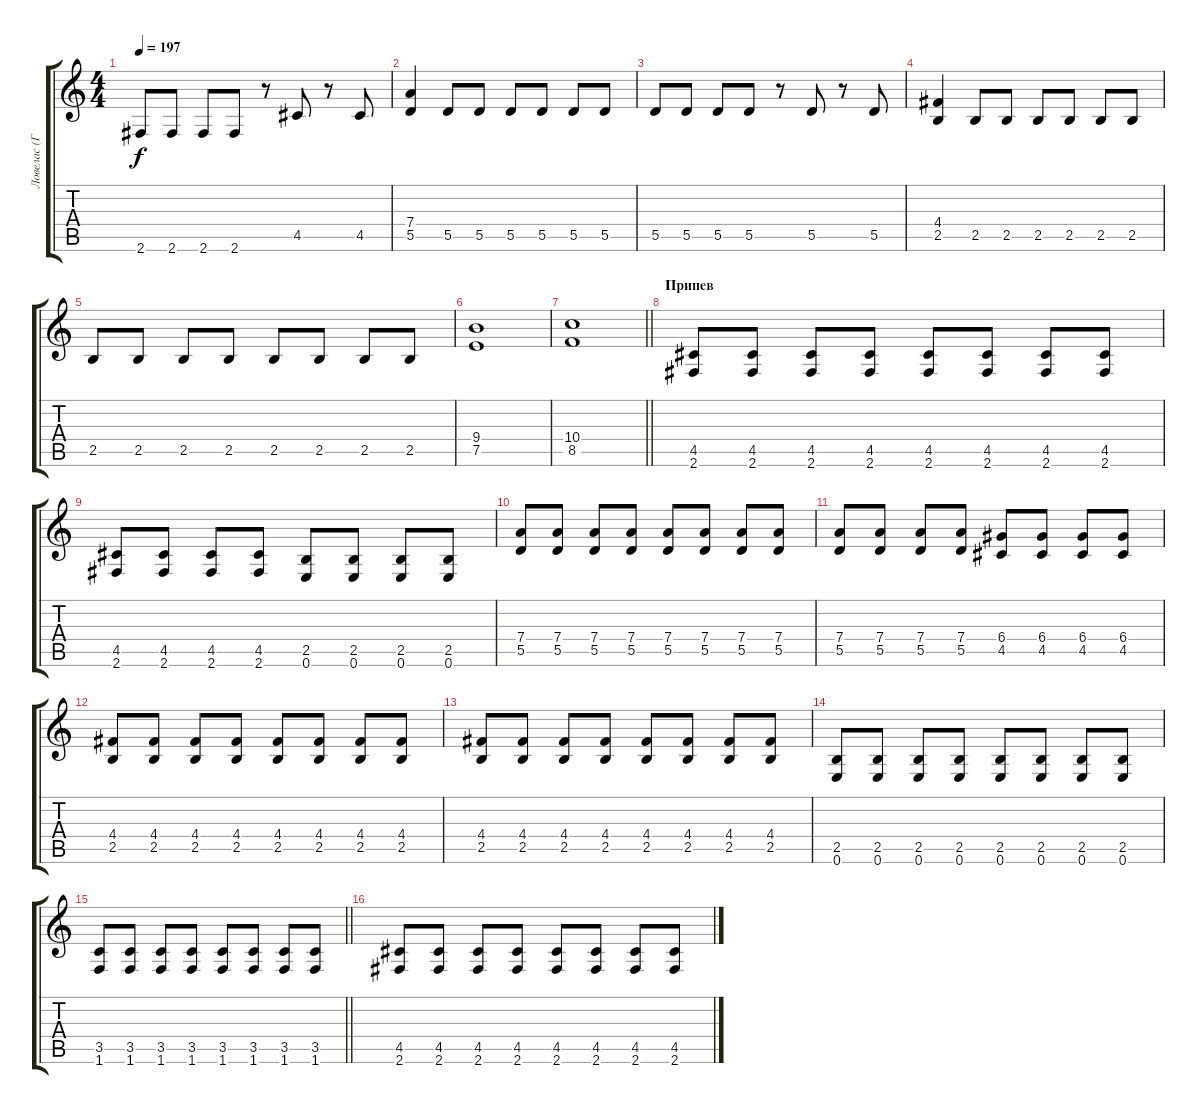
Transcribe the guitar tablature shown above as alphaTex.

\track ("Ловелас (Гитара)" "Ловелас (Г") {instrument distortionguitar}
\staff {score tabs}
\tuning (E4 B3 G3 D3 A2 E2) {hide}
\ts (4 4)
\tempo 197
\clef g2
\ks c
2.6.8{dy f} 2.6.8 2.6.8 2.6.8 r.8 4.5.8 r.8 4.5.8 |
(7.4 5.5).4 5.5.8 5.5.8 5.5.8 5.5.8 5.5.8 5.5.8 |
5.5.8 5.5.8 5.5.8 5.5.8 r.8 5.5.8 r.8 5.5.8 |
(4.4 2.5).4 2.5.8 2.5.8 2.5.8 2.5.8 2.5.8 2.5.8 |
2.5.8 2.5.8 2.5.8 2.5.8 2.5.8 2.5.8 2.5.8 2.5.8 |
(9.4 7.5).1 |
\barLineRight lightlight
(10.4 8.5).1 |
\section ("" "Припев")
(4.5 2.6).8 (4.5 2.6).8 (4.5 2.6).8 (4.5 2.6).8 (4.5 2.6).8 (4.5 2.6).8 (4.5 2.6).8 (4.5 2.6).8 |
(4.5 2.6).8 (4.5 2.6).8 (4.5 2.6).8 (4.5 2.6).8 (2.5 0.6).8 (2.5 0.6).8 (2.5 0.6).8 (2.5 0.6).8 |
(7.4 5.5).8 (7.4 5.5).8 (7.4 5.5).8 (7.4 5.5).8 (7.4 5.5).8 (7.4 5.5).8 (7.4 5.5).8 (7.4 5.5).8 |
(7.4 5.5).8 (7.4 5.5).8 (7.4 5.5).8 (7.4 5.5).8 (6.4 4.5).8 (6.4 4.5).8 (6.4 4.5).8 (6.4 4.5).8 |
(4.4 2.5).8 (4.4 2.5).8 (4.4 2.5).8 (4.4 2.5).8 (4.4 2.5).8 (4.4 2.5).8 (4.4 2.5).8 (4.4 2.5).8 |
(4.4 2.5).8 (4.4 2.5).8 (4.4 2.5).8 (4.4 2.5).8 (4.4 2.5).8 (4.4 2.5).8 (4.4 2.5).8 (4.4 2.5).8 |
(2.5 0.6).8 (2.5 0.6).8 (2.5 0.6).8 (2.5 0.6).8 (2.5 0.6).8 (2.5 0.6).8 (2.5 0.6).8 (2.5 0.6).8 |
\barLineRight lightlight
(3.5 1.6).8 (3.5 1.6).8 (3.5 1.6).8 (3.5 1.6).8 (3.5 1.6).8 (3.5 1.6).8 (3.5 1.6).8 (3.5 1.6).8 |
(4.5 2.6).8 (4.5 2.6).8 (4.5 2.6).8 (4.5 2.6).8 (4.5 2.6).8 (4.5 2.6).8 (4.5 2.6).8 (4.5 2.6).8
